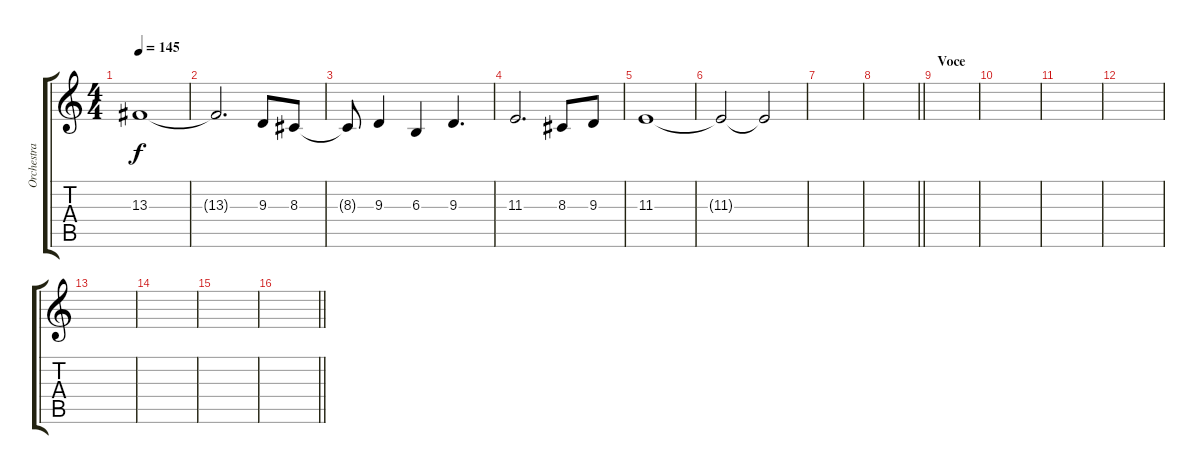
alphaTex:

\track ("Orchestra" "Orchestra") {instrument synthstrings1}
\staff {score tabs}
\tuning (D4 A3 F3 C3 G2 D2) {hide}
\ts (4 4)
\tempo 145
\clef g2
\ks c
13.3.1{dy f} |
13.3{t}.2{d} 9.3.8 8.3.8 |
8.3{t}.8 9.3.4 6.3.4 9.3.4{d} |
11.3.2{d} 8.3.8 9.3.8 |
11.3.1 |
11.3{t}.2 11.3{t}.2 |
|
\barLineRight lightlight
|
\section ("" "Voce")
|
|
|
|
|
|
|
\barLineRight lightlight
